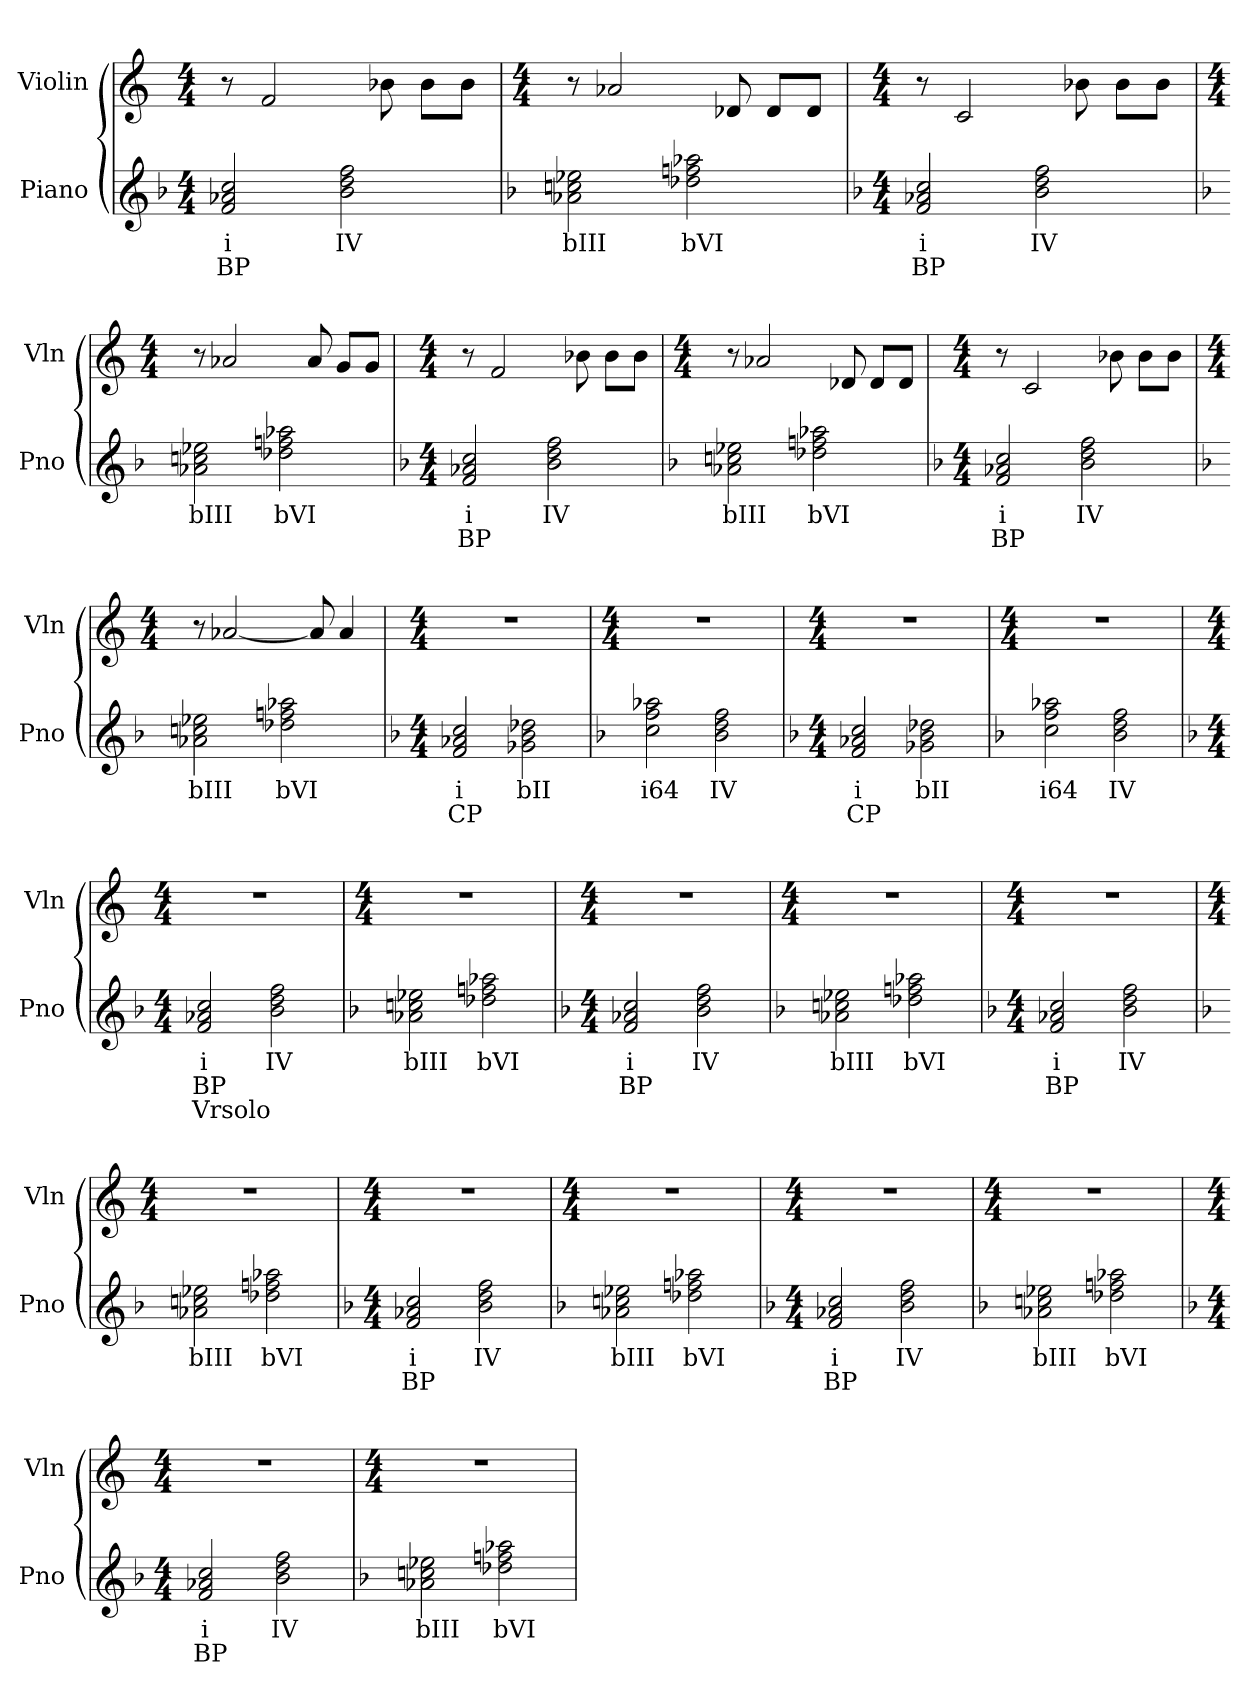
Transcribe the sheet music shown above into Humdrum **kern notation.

**kern	**text	**text	**text	**kern
*part2	*part2	*part2	*part2	*part1
*staff2	*staff2	*staff2	*staff2	*staff1
*I"Piano	*	*	*	*I"Violin
*I'Pno	*	*	*	*I'Vln
*k[b-]	*	*	*	*
*F:	*	*	*	*
*M4/4	*	*	*	*M4/4
=	=	=	=	=
2f 2a-X 2cc	i	BP	.	8r
.	.	.	.	2f
2b- 2dd 2ff	IV	.	.	.
.	.	.	.	8b-X
.	.	.	.	8b-L
.	.	.	.	8b-J
=	=	=	=	=
*k[b-]	*	*	*	*
*F:	*	*	*	*
*	*	*	*	*M4/4
2a-X 2ccn 2ee-X	bIII	.	.	8r
.	.	.	.	2a-X
2dd-X 2ffn 2aa-X	bVI	.	.	.
.	.	.	.	8d-X
.	.	.	.	8d-L
.	.	.	.	8d-J
=	=	=	=	=
*k[b-]	*	*	*	*
*F:	*	*	*	*
*M4/4	*	*	*	*M4/4
2f 2a-X 2cc	i	BP	.	8r
.	.	.	.	2c
2b- 2dd 2ff	IV	.	.	.
.	.	.	.	8b-X
.	.	.	.	8b-L
.	.	.	.	8b-J
=	=	=	=	=
*k[b-]	*	*	*	*
*F:	*	*	*	*
*	*	*	*	*M4/4
2a-X 2ccn 2ee-X	bIII	.	.	8r
.	.	.	.	2a-X
2dd-X 2ffn 2aa-X	bVI	.	.	.
.	.	.	.	8a-
.	.	.	.	8gL
.	.	.	.	8gJ
=	=	=	=	=
*k[b-]	*	*	*	*
*F:	*	*	*	*
*M4/4	*	*	*	*M4/4
2f 2a-X 2cc	i	BP	.	8r
.	.	.	.	2f
2b- 2dd 2ff	IV	.	.	.
.	.	.	.	8b-X
.	.	.	.	8b-L
.	.	.	.	8b-J
=	=	=	=	=
*k[b-]	*	*	*	*
*F:	*	*	*	*
*	*	*	*	*M4/4
2a-X 2ccn 2ee-X	bIII	.	.	8r
.	.	.	.	2a-X
2dd-X 2ffn 2aa-X	bVI	.	.	.
.	.	.	.	8d-X
.	.	.	.	8d-L
.	.	.	.	8d-J
=	=	=	=	=
*k[b-]	*	*	*	*
*F:	*	*	*	*
*M4/4	*	*	*	*M4/4
2f 2a-X 2cc	i	BP	.	8r
.	.	.	.	2c
2b- 2dd 2ff	IV	.	.	.
.	.	.	.	8b-X
.	.	.	.	8b-L
.	.	.	.	8b-J
=	=	=	=	=
*k[b-]	*	*	*	*
*F:	*	*	*	*
*	*	*	*	*M4/4
2a-X 2ccn 2ee-X	bIII	.	.	8r
.	.	.	.	[2a-X
2dd-X 2ffn 2aa-X	bVI	.	.	.
.	.	.	.	8a-]
.	.	.	.	4a-
=	=	=	=	=
*k[b-]	*	*	*	*
*F:	*	*	*	*
*M4/4	*	*	*	*M4/4
2f 2a-X 2cc	i	CP	.	1r
2g-X 2b- 2dd-X	bII	.	.	.
=	=	=	=	=
*k[b-]	*	*	*	*
*F:	*	*	*	*
*	*	*	*	*M4/4
2cc 2ff 2aa-X	i64	.	.	1r
2b- 2dd 2ff	IV	.	.	.
=	=	=	=	=
*k[b-]	*	*	*	*
*F:	*	*	*	*
*M4/4	*	*	*	*M4/4
2f 2a-X 2cc	i	CP	.	1r
2g-X 2b- 2dd-X	bII	.	.	.
=	=	=	=	=
*k[b-]	*	*	*	*
*F:	*	*	*	*
*	*	*	*	*M4/4
2cc 2ff 2aa-X	i64	.	.	1r
2b- 2dd 2ff	IV	.	.	.
=	=	=	=	=
*k[b-]	*	*	*	*
*F:	*	*	*	*
*M4/4	*	*	*	*M4/4
2f 2a-X 2cc	i	BP	Vrsolo	1r
2b- 2dd 2ff	IV	.	.	.
=	=	=	=	=
*k[b-]	*	*	*	*
*F:	*	*	*	*
*	*	*	*	*M4/4
2a-X 2ccn 2ee-X	bIII	.	.	1r
2dd-X 2ffn 2aa-X	bVI	.	.	.
=	=	=	=	=
*k[b-]	*	*	*	*
*F:	*	*	*	*
*M4/4	*	*	*	*M4/4
2f 2a-X 2cc	i	BP	.	1r
2b- 2dd 2ff	IV	.	.	.
=	=	=	=	=
*k[b-]	*	*	*	*
*F:	*	*	*	*
*	*	*	*	*M4/4
2a-X 2ccn 2ee-X	bIII	.	.	1r
2dd-X 2ffn 2aa-X	bVI	.	.	.
=	=	=	=	=
*k[b-]	*	*	*	*
*F:	*	*	*	*
*M4/4	*	*	*	*M4/4
2f 2a-X 2cc	i	BP	.	1r
2b- 2dd 2ff	IV	.	.	.
=	=	=	=	=
*k[b-]	*	*	*	*
*F:	*	*	*	*
*	*	*	*	*M4/4
2a-X 2ccn 2ee-X	bIII	.	.	1r
2dd-X 2ffn 2aa-X	bVI	.	.	.
=	=	=	=	=
*k[b-]	*	*	*	*
*F:	*	*	*	*
*M4/4	*	*	*	*M4/4
2f 2a-X 2cc	i	BP	.	1r
2b- 2dd 2ff	IV	.	.	.
=	=	=	=	=
*k[b-]	*	*	*	*
*F:	*	*	*	*
*	*	*	*	*M4/4
2a-X 2ccn 2ee-X	bIII	.	.	1r
2dd-X 2ffn 2aa-X	bVI	.	.	.
=	=	=	=	=
*k[b-]	*	*	*	*
*F:	*	*	*	*
*M4/4	*	*	*	*M4/4
2f 2a-X 2cc	i	BP	.	1r
2b- 2dd 2ff	IV	.	.	.
=	=	=	=	=
*k[b-]	*	*	*	*
*F:	*	*	*	*
*	*	*	*	*M4/4
2a-X 2ccn 2ee-X	bIII	.	.	1r
2dd-X 2ffn 2aa-X	bVI	.	.	.
=	=	=	=	=
*k[b-]	*	*	*	*
*F:	*	*	*	*
*M4/4	*	*	*	*M4/4
2f 2a-X 2cc	i	BP	.	1r
2b- 2dd 2ff	IV	.	.	.
=	=	=	=	=
*k[b-]	*	*	*	*
*F:	*	*	*	*
*	*	*	*	*M4/4
2a-X 2ccn 2ee-X	bIII	.	.	1r
2dd-X 2ffn 2aa-X	bVI	.	.	.
=	=	=	=	=
*-	*-	*-	*-	*-
